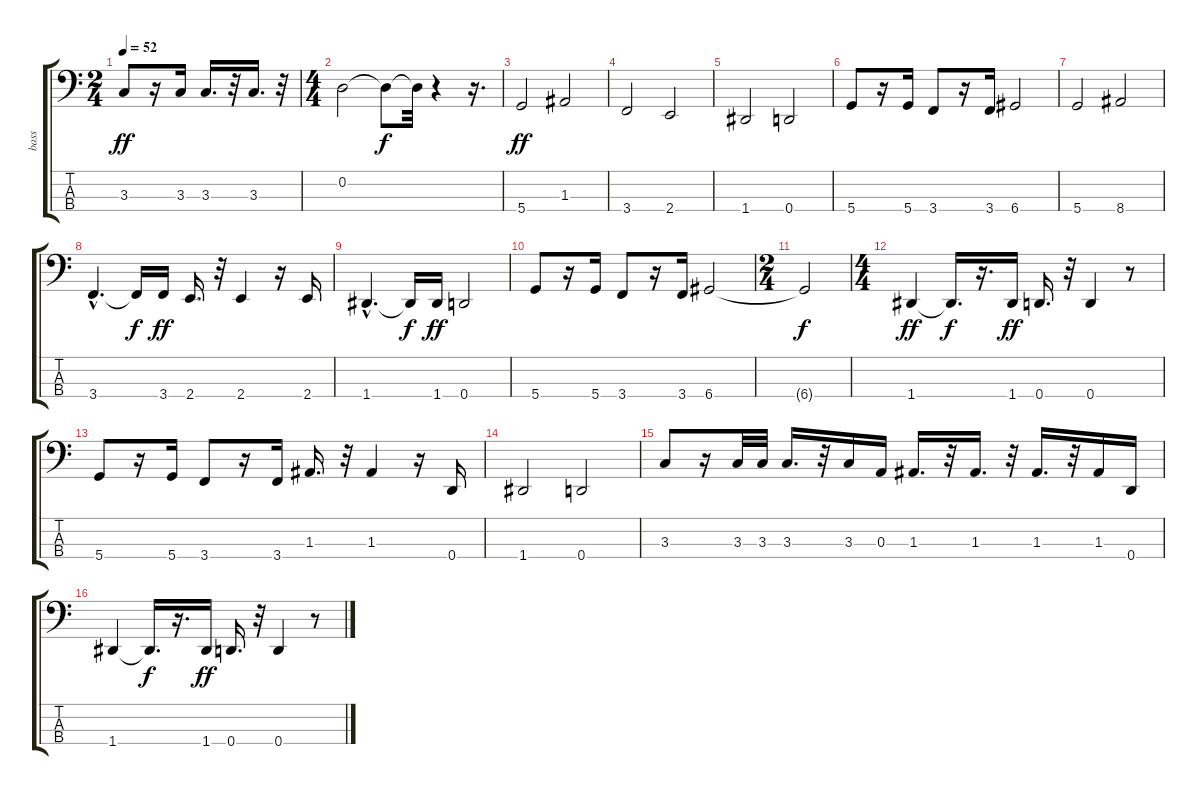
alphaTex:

\track ("bass" "bass") {instrument electricbassfinger}
\staff {score tabs}
\tuning (G2 D2 A1 D1) {hide}
\ts (2 4)
\tempo 52
\clef f4
\ks c
3.3.8{dy ff} r.16 3.3.16 3.3.16{d} r.32 3.3.16{d} r.32 |
\ts (4 4)
0.2.2 0.2{t}.8{dy f} 0.2{t}.32 r.4 r.16{d} |
5.4.2{dy ff} 1.3.2 |
3.4.2 2.4.2 |
1.4.2 0.4.2 |
5.4.8 r.16 5.4.16 3.4.8 r.16 3.4.16 6.4.2 |
5.4.2 8.4.2 |
3.4{hac}.4{d} 3.4{t}.16{dy f} 3.4.16{dy ff} 2.4.16{d} r.32 2.4.4 r.16 2.4.16 |
1.4{hac}.4{d} 1.4{t}.16{dy f} 1.4.16{dy ff} 0.4.2 |
5.4.8 r.16 5.4.16 3.4.8 r.16 3.4.16 6.4.2 |
\ts (2 4)
6.4{t}.2{dy f} |
\ts (4 4)
1.4.4{dy ff} 1.4{t}.16{d dy f} r.16{d} 1.4.16{dy ff} 0.4.16{d} r.32 0.4.4 r.8 |
5.4.8 r.16 5.4.16 3.4.8 r.16 3.4.16 1.3.16{d} r.32 1.3.4 r.16 0.4.16 |
1.4.2 0.4.2 |
3.3.8 r.16 3.3.32 3.3.32 3.3.16{d} r.32 3.3.16 0.3.16 1.3.16{d} r.32 1.3.16{d} r.32 1.3.16{d} r.32 1.3.16 0.4.16 |
1.4.4 1.4{t}.16{d dy f} r.16{d} 1.4.16{dy ff} 0.4.16{d} r.32 0.4.4 r.8
